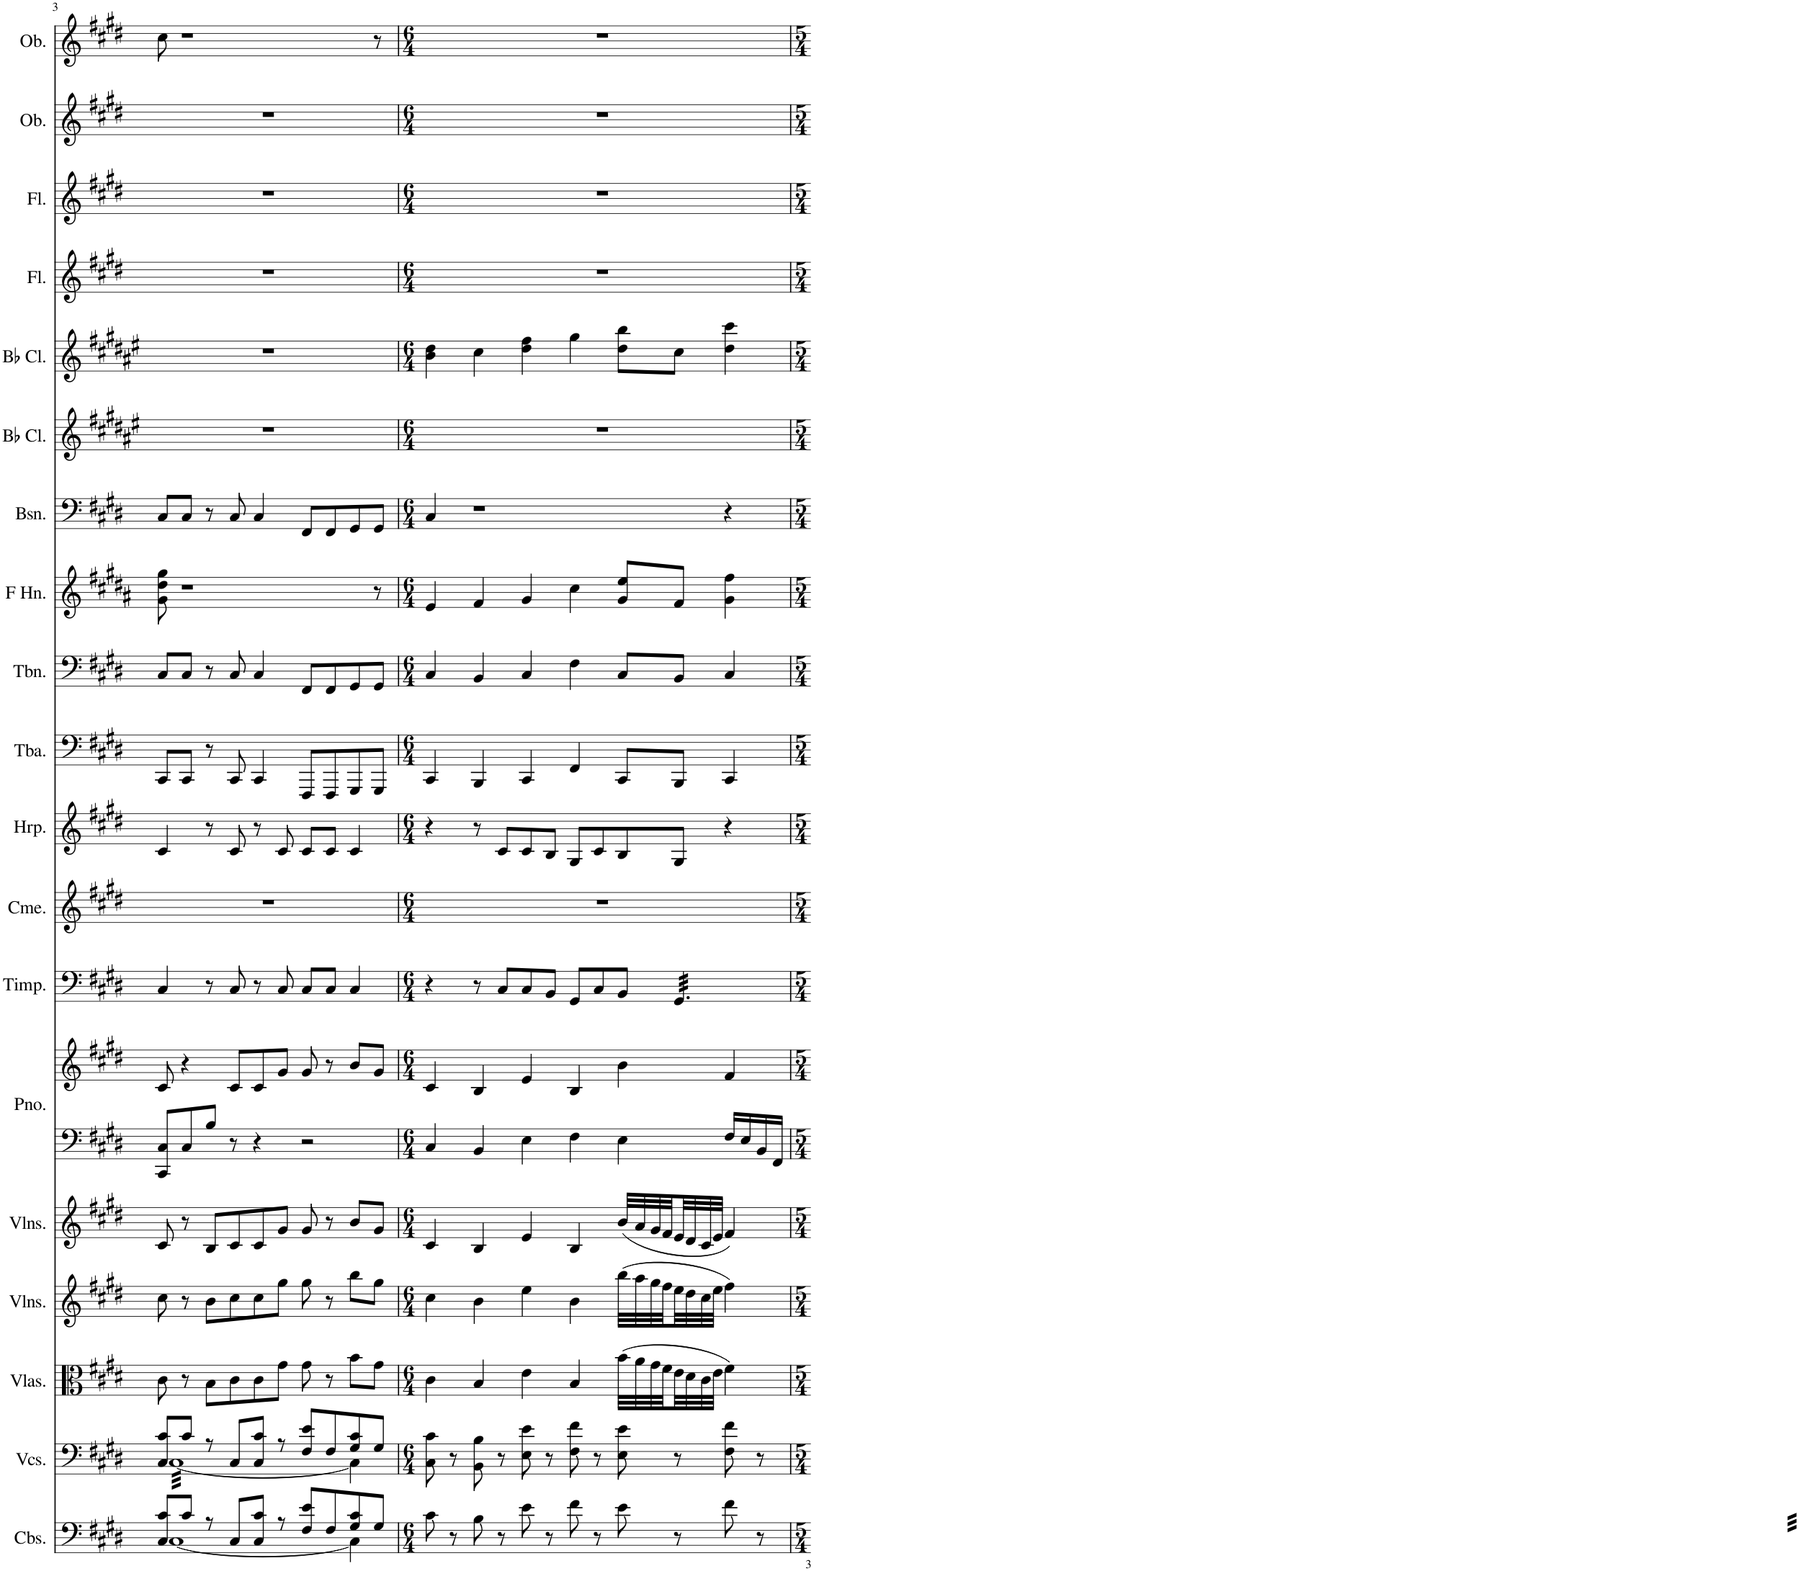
**kern	**kern	**kern	**kern	**kern	**kern	**kern	**kern	**kern	**kern	**kern	**kern	**kern	**kern	**kern	**kern	**kern	**kern	**kern	**kern
*part19	*part18	*part17	*part16	*part15	*part14	*part14	*part13	*part12	*part11	*part10	*part9	*part8	*part7	*part6	*part5	*part4	*part3	*part2	*part1
*staff20	*staff19	*staff18	*staff17	*staff16	*staff15	*staff14	*staff13	*staff12	*staff11	*staff10	*staff9	*staff8	*staff7	*staff6	*staff5	*staff4	*staff3	*staff2	*staff1
*I"Contrabasses	*I"Violoncellos	*I"Violas	*I"Violins	*I"Violins	*I"Piano	*	*I"Timpani	*I"Chimes	*I"Harp	*I"Tuba	*I"Trombone	*I"Horn in F	*I"Bassoon	*I"Bb Clarinet	*I"Bb Clarinet	*I"Flute	*I"Flute	*I"Oboe	*I"Oboe
*I'Cbs.	*I'Vcs.	*I'Vlas.	*I'Vlns.	*I'Vlns.	*I'Pno.	*	*I'Timp.	*I'Cme.	*I'Hrp.	*I'Tba.	*I'Tbn.	*	*I'Bsn.	*I'Bb Cl.	*I'Bb Cl.	*I'Fl.	*I'Fl.	*I'Ob.	*I'Ob.
!!LO:PB:g=z
*clefF4	*clefF4	*clefC3	*clefG2	*clefG2	*clefF4	*clefG2	*clefF4	*clefG2	*clefG2	*clefF4	*clefF4	*clefG2	*clefF4	*clefG2	*clefG2	*clefG2	*clefG2	*clefG2	*clefG2
*Trd7c12	*	*	*	*	*	*	*	*	*	*	*	*Trd4c7	*	*Trd1c2	*Trd1c2	*	*	*	*
*k[f#c#g#d#]	*k[f#c#g#d#]	*k[f#c#g#d#]	*k[f#c#g#d#]	*k[f#c#g#d#]	*k[f#c#g#d#]	*k[f#c#g#d#]	*k[f#c#g#d#]	*k[f#c#g#d#]	*k[f#c#g#d#]	*k[f#c#g#d#]	*k[f#c#g#d#]	*k[f#c#g#d#a#]	*k[f#c#g#d#]	*k[f#c#g#d#a#e#]	*k[f#c#g#d#a#e#]	*k[f#c#g#d#]	*k[f#c#g#d#]	*k[f#c#g#d#]	*k[f#c#g#d#]
*M5/4	*M5/4	*M5/4	*M5/4	*M5/4	*M5/4	*M5/4	*M5/4	*M5/4	*M5/4	*M5/4	*M5/4	*M5/4	*M5/4	*M5/4	*M5/4	*M5/4	*M5/4	*M5/4	*M5/4
=3	=3	=3	=3	=3	=3	=3	=3	=3	=3	=3	=3	=3	=3	=3	=3	=3	=3	=3	=3
*^	*^	*	*	*	*	*	*	*	*	*	*	*	*	*	*	*	*	*	*
*tremolo	*	*	*	*	*	*	*	*	*	*	*	*	*	*	*	*	*	*	*	*	*
*	*	*tremolo	*	*	*	*	*	*	*	*	*	*	*	*	*	*	*	*	*	*	*
8C#/ 8c#/L	[32C#LLL	8C#/ 8c#/L	[32C#LLL	8c#\	8cc#\	8c#/	8CC#/ 8C#/L	8c#/	4C#/	4%5r	4c#/	8CC#/L	8C#/L	8g#\ 8dd#\ 8gg#\	8C#/L	4%5r	4%5r	4%5r	4%5r	4%5r	8cc#\
.	32C#	.	32C#	.	.	.	.	.	.	.	.	.	.	.	.	.	.	.	.	.	.
.	32C#	.	32C#	.	.	.	.	.	.	.	.	.	.	.	.	.	.	.	.	.	.
.	32C#	.	32C#	.	.	.	.	.	.	.	.	.	.	.	.	.	.	.	.	.	.
8c#/J	32C#	8c#/J	32C#	8r	8r	8r	8C#/	4r	.	.	.	8CC#/J	8C#/J	1r	8C#/J	.	.	.	.	.	1r
.	32C#	.	32C#	.	.	.	.	.	.	.	.	.	.	.	.	.	.	.	.	.	.
.	32C#	.	32C#	.	.	.	.	.	.	.	.	.	.	.	.	.	.	.	.	.	.
.	32C#	.	32C#	.	.	.	.	.	.	.	.	.	.	.	.	.	.	.	.	.	.
8r	32C#	8r	32C#	8B\L	8b\L	8B/L	8B/J	.	8r	.	8r	8r	8r	.	8r	.	.	.	.	.	.
.	32C#	.	32C#	.	.	.	.	.	.	.	.	.	.	.	.	.	.	.	.	.	.
.	32C#	.	32C#	.	.	.	.	.	.	.	.	.	.	.	.	.	.	.	.	.	.
.	32C#	.	32C#	.	.	.	.	.	.	.	.	.	.	.	.	.	.	.	.	.	.
8C#/L	32C#	8C#/L	32C#	8c#\	8cc#\	8c#/	8r	8c#/L	8C#/	.	8c#/	8CC#/	8C#/	.	8C#/	.	.	.	.	.	.
.	32C#	.	32C#	.	.	.	.	.	.	.	.	.	.	.	.	.	.	.	.	.	.
.	32C#	.	32C#	.	.	.	.	.	.	.	.	.	.	.	.	.	.	.	.	.	.
.	32C#	.	32C#	.	.	.	.	.	.	.	.	.	.	.	.	.	.	.	.	.	.
8C#/ 8c#/J	32C#	8C#/ 8c#/J	32C#	8c#\	8cc#\	8c#/	4r	8c#/	8r	.	8r	4CC#/	4C#/	.	4C#/	.	.	.	.	.	.
.	32C#	.	32C#	.	.	.	.	.	.	.	.	.	.	.	.	.	.	.	.	.	.
.	32C#	.	32C#	.	.	.	.	.	.	.	.	.	.	.	.	.	.	.	.	.	.
.	32C#	.	32C#	.	.	.	.	.	.	.	.	.	.	.	.	.	.	.	.	.	.
8r	32C#	8r	32C#	8g#\J	8gg#\J	8g#/J	.	8g#/J	8C#/	.	8c#/	.	.	.	.	.	.	.	.	.	.
.	32C#	.	32C#	.	.	.	.	.	.	.	.	.	.	.	.	.	.	.	.	.	.
.	32C#	.	32C#	.	.	.	.	.	.	.	.	.	.	.	.	.	.	.	.	.	.
.	32C#	.	32C#	.	.	.	.	.	.	.	.	.	.	.	.	.	.	.	.	.	.
8F#/ 8e/L	32C#	8F#/ 8e/L	32C#	8g#\	8gg#\	8g#/	2r	8g#/	8C#/L	.	8c#/L	8FFF#/L	8FF#/L	.	8FF#/L	.	.	.	.	.	.
.	32C#	.	32C#	.	.	.	.	.	.	.	.	.	.	.	.	.	.	.	.	.	.
.	32C#	.	32C#	.	.	.	.	.	.	.	.	.	.	.	.	.	.	.	.	.	.
.	32C#	.	32C#	.	.	.	.	.	.	.	.	.	.	.	.	.	.	.	.	.	.
8F#/	32C#	8F#/	32C#	8r	8r	8r	.	8r	8C#/J	.	8c#/J	8FFF#/	8FF#/	.	8FF#/	.	.	.	.	.	.
.	32C#	.	32C#	.	.	.	.	.	.	.	.	.	.	.	.	.	.	.	.	.	.
.	32C#	.	32C#	.	.	.	.	.	.	.	.	.	.	.	.	.	.	.	.	.	.
.	32C#JJJ	.	32C#JJJ	.	.	.	.	.	.	.	.	.	.	.	.	.	.	.	.	.	.
*	*	*Xtremolo	*	*	*	*	*	*	*	*	*	*	*	*	*	*	*	*	*	*	*
*Xtremolo	*	*	*	*	*	*	*	*	*	*	*	*	*	*	*	*	*	*	*	*	*
8G#/ 8c#/	4C#\]	8G#/ 8c#/	4C#\]	8b\L	8bb\L	8b/L	.	8b/L	4C#/	.	4c#/	8GGG#/	8GG#/	.	8GG#/	.	.	.	.	.	.
8G#/J	.	8G#/J	.	8g#\J	8gg#\J	8g#/J	.	8g#/J	.	.	.	8GGG#/J	8GG#/J	8r	8GG#/J	.	.	.	.	.	8r
*v	*v	*	*	*	*	*	*	*	*	*	*	*	*	*	*	*	*	*	*	*	*
*	*v	*v	*	*	*	*	*	*	*	*	*	*	*	*	*	*	*	*	*	*
=4	=4	=4	=4	=4	=4	=4	=4	=4	=4	=4	=4	=4	=4	=4	=4	=4	=4	=4	=4
*M6/4	*M6/4	*M6/4	*M6/4	*M6/4	*M6/4	*M6/4	*M6/4	*M6/4	*M6/4	*M6/4	*M6/4	*M6/4	*M6/4	*M6/4	*M6/4	*M6/4	*M6/4	*M6/4	*M6/4
8c#\	8C#\ 8c#\	4c#\	4cc#\	4c#/	4C#/	4c#/	4r	1.r	4r	4CC#/	4C#/	4e/	4C#/	1.r	4b\ 4dd#\	1.r	1.r	1.r	1.r
8r	8r	.	.	.	.	.	.	.	.	.	.	.	.	.	.	.	.	.	.
8B\	8BB\ 8B\	4B/	4b\	4B/	4BB/	4B/	8r	.	8r	4BBB/	4BB/	4f#/	1r	.	4cc#\	.	.	.	.
8r	8r	.	.	.	.	.	8C#/L	.	8c#/L	.	.	.	.	.	.	.	.	.	.
8e\	8E\ 8e\	4e\	4ee\	4e/	4E\	4e/	8C#/	.	8c#/	4CC#/	4C#/	4g#/	.	.	4dd#\ 4ff#\	.	.	.	.
8r	8r	.	.	.	.	.	8BB/J	.	8B/J	.	.	.	.	.	.	.	.	.	.
8f#\	8F#\ 8f#\	4B/	4b\	4B/	4F#\	4B/	8GG#/L	.	8G#/L	4FF#/	4F#\	4cc#\	.	.	4gg#\	.	.	.	.
8r	8r	.	.	.	.	.	8C#/	.	8c#/	.	.	.	.	.	.	.	.	.	.
8e\	8E\ 8e\	(32b\LLL	(32bb\LLL	(32b/LLL	4E\	4b\	8BB/J	.	8B/	8CC#/L	8C#/L	8g#/ 8ee/L	.	.	8dd#\ 8bb\L	.	.	.	.
.	.	32a\	32aa\	32a/	.	.	.	.	.	.	.	.	.	.	.	.	.	.	.
.	.	32g#\	32gg#\	32g#/	.	.	.	.	.	.	.	.	.	.	.	.	.	.	.
.	.	32f#\	32ff#\	32f#/	.	.	.	.	.	.	.	.	.	.	.	.	.	.	.
*	*	*	*	*	*	*	*tremolo	*	*	*	*	*	*	*	*	*	*	*	*
8r	8r	32e\	32ee\	32e/	.	.	32GG#/LLL	.	8G#/J	8BBB/J	8BB/J	8f#/J	.	.	8cc#\J	.	.	.	.
.	.	32d#\	32dd#\	32d#/	.	.	32GG#/	.	.	.	.	.	.	.	.	.	.	.	.
.	.	32c#\	32cc#\	32c#/	.	.	32GG#/	.	.	.	.	.	.	.	.	.	.	.	.
.	.	32e\JJJ	32ee\JJJ	32e/JJJ	.	.	32GG#/	.	.	.	.	.	.	.	.	.	.	.	.
8f#\	8F#\ 8f#\	4f#\)	4ff#\)	4f#/)	16F#/LL	4f#/	32GG#/	.	4r	4CC#/	4C#/	4g#\ 4ff#\	4r	.	4dd#\ 4ccc#\	.	.	.	.
.	.	.	.	.	.	.	32GG#/	.	.	.	.	.	.	.	.	.	.	.	.
.	.	.	.	.	16E/	.	32GG#/	.	.	.	.	.	.	.	.	.	.	.	.
.	.	.	.	.	.	.	32GG#/	.	.	.	.	.	.	.	.	.	.	.	.
8r	8r	.	.	.	16BB/	.	32GG#/	.	.	.	.	.	.	.	.	.	.	.	.
.	.	.	.	.	.	.	32GG#/	.	.	.	.	.	.	.	.	.	.	.	.
.	.	.	.	.	16FF#/JJ	.	32GG#/	.	.	.	.	.	.	.	.	.	.	.	.
.	.	.	.	.	.	.	32GG#/JJJ	.	.	.	.	.	.	.	.	.	.	.	.
*	*	*	*	*	*	*	*Xtremolo	*	*	*	*	*	*	*	*	*	*	*	*
=	=	=	=	=	=	=	=	=	=	=	=	=	=	=	=	=	=	=	=
*-	*-	*-	*-	*-	*-	*-	*-	*-	*-	*-	*-	*-	*-	*-	*-	*-	*-	*-	*-
